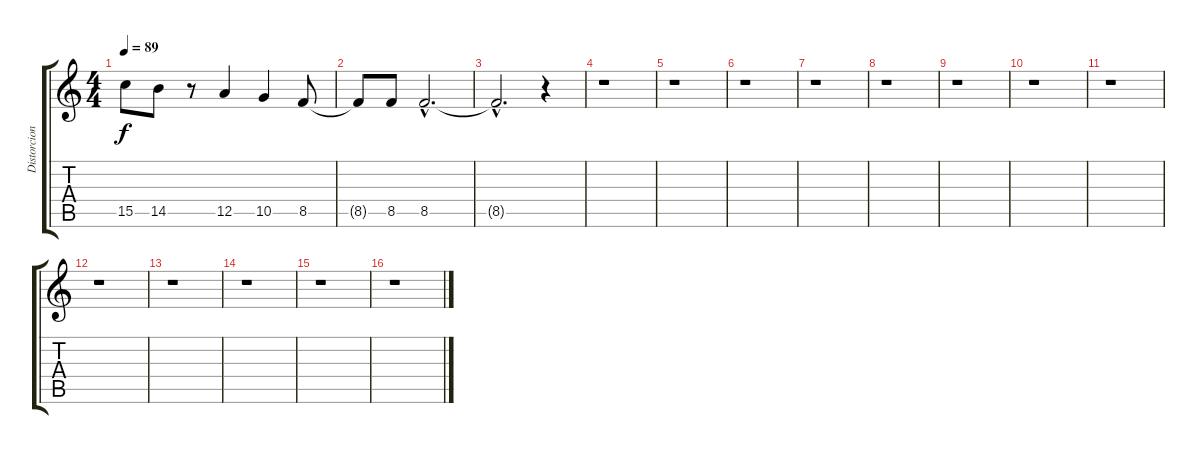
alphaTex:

\track ("Distorcion Guitar" "Distorcion") {instrument overdrivenguitar}
\staff {score tabs}
\tuning (E4 B3 G3 D3 A2 E2) {hide}
\ts (4 4)
\tempo 89
\clef g2
\ks c
15.5.8{dy f} 14.5.8 r.8 12.5.4 10.5.4 8.5.8 |
8.5{t}.8 8.5.8 8.5{hac}.2{d} |
8.5{hac t}.2{d} r.4 |
r.1 |
r.1 |
r.1 |
r.1 |
r.1 |
r.1 |
r.1 |
r.1 |
r.1 |
r.1 |
r.1 |
r.1 |
r.1
